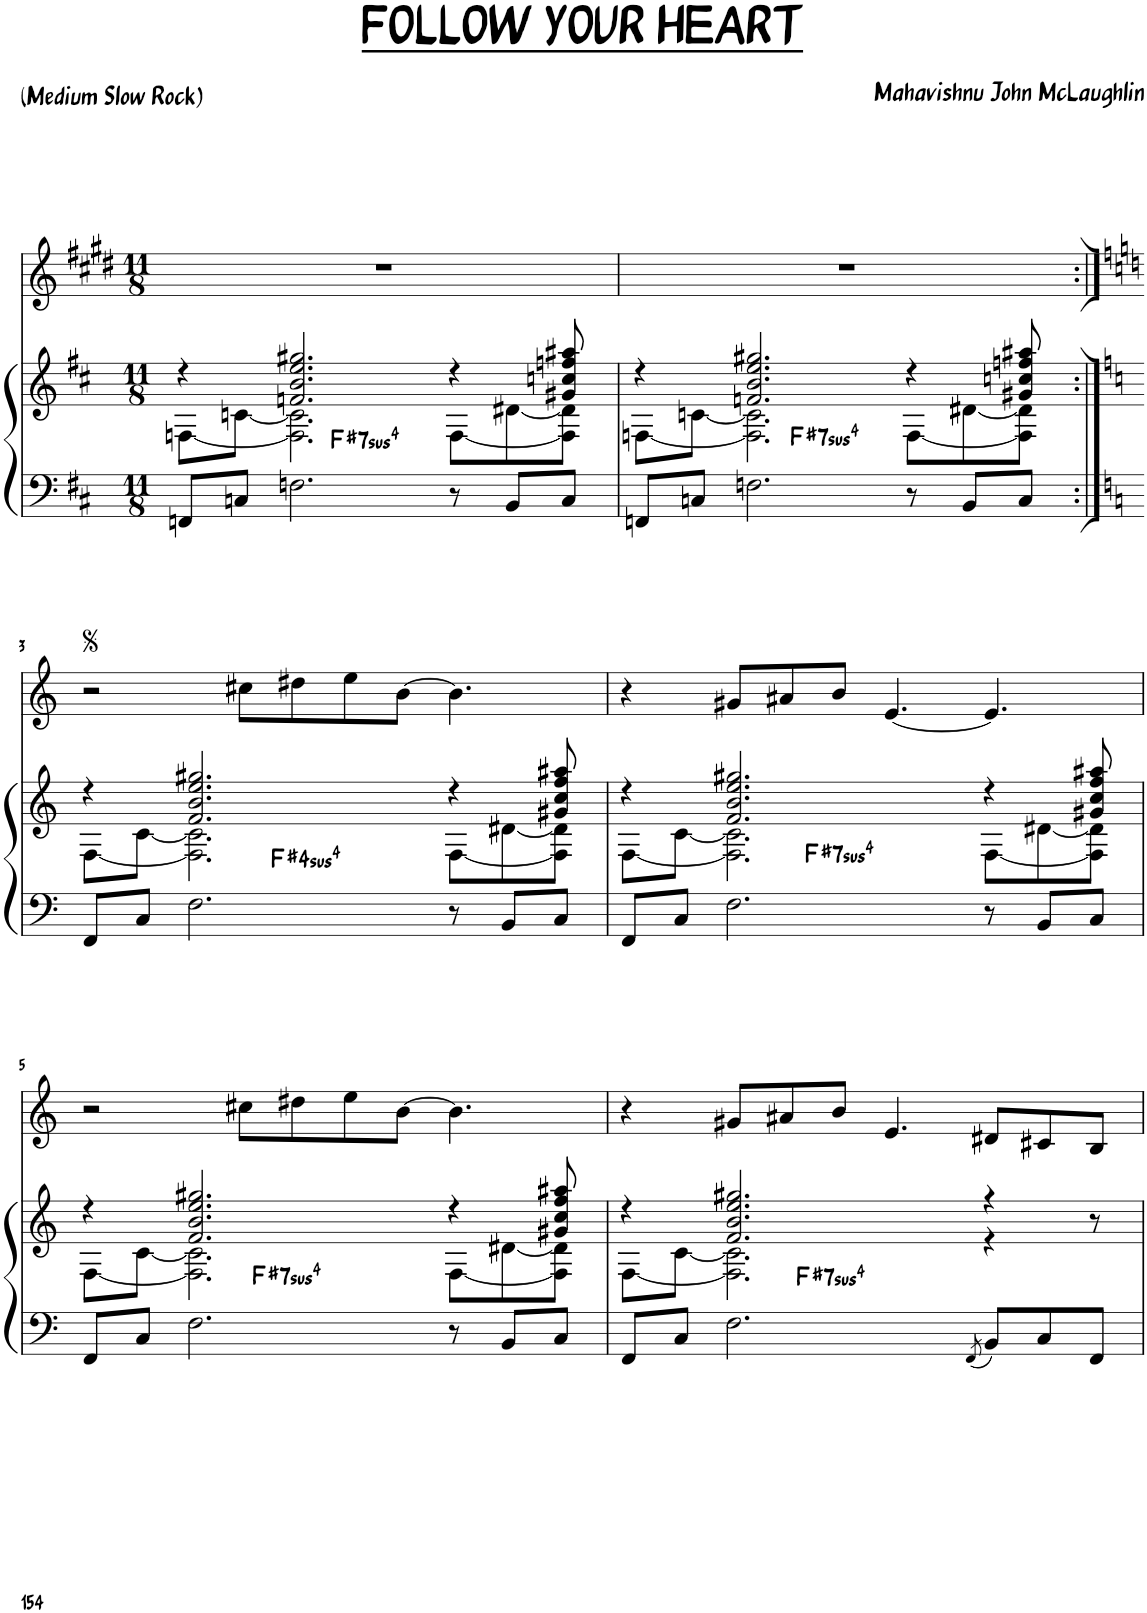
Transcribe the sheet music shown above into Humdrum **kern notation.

**kern	**kern	**harte	**kern
*part2	*part2	*part2	*part1
*staff3	*staff2	*	*staff1
*I"Piano	*	*	*I"Clarinette Basse
*I'Pno	*	*	*
*clefF4	*clefG2	*	*clefG2
*	*	*	*Trd8c14
*k[f#c#]	*k[f#c#]	*	*k[f#c#g#d#]
*M11/8	*M11/8	*	*M11/8
=1	=1	=1	=1
*	*^	*	*
8FFn/L	4r	[8Fn\L	.	8%11r
8Cn/J	.	[8cn\J	.	.
!	!	!	!LO:H:kt=74	!
2.Fn\	2.fn/ 2.b/ 2.ee/ 2.gg#X/	2.F\] 2.c\]	F#:sus4(7)	.
8r	4r	[8F\L	.	.
8BB/L	.	[8d#X\	.	.
8C/J	8g#X/ 8ccn/ 8ffn/ 8aa#X/	8F\] 8d#\]J	.	.
=2	=2	=2	=2	=2
8FFn/L	4r	[8Fn\L	.	8%11r
8Cn/J	.	[8cn\J	.	.
!	!	!	!LO:H:kt=74	!
2.Fn\	2.fn/ 2.b/ 2.ee/ 2.gg#X/	2.F\] 2.c\]	F#:sus4(7)	.
8r	4r	[8F\L	.	.
8BB/L	.	[8d#X\	.	.
8C/J	8g#X/ 8ccn/ 8ffn/ 8aa#X/	8F\] 8d#\]J	.	.
!!LO:LB:g=z
=3:|!	=3:|!	=3:|!	=3:|!	=3:|!
*k[]	*k[]	*	*	*k[]
8FF/L	4r	[8F\L	.	2r
8C/J	.	[8c\J	.	.
!	!	!	!LO:H:kt=4	!
2.F\	2.f/ 2.b/ 2.ee/ 2.gg#X/	2.F\] 2.c\]	F#:sus4(4)	.
.	.	.	.	8cc#X\L
.	.	.	.	8dd#X\
.	.	.	.	8ee\
.	.	.	.	[8b\J
8r	4r	[8F\L	.	4.b\]
8BB/L	.	[8d#X\	.	.
8C/J	8g#X/ 8cc/ 8ff/ 8aa#X/	8F\] 8d#\]J	.	.
=4	=4	=4	=4	=4
8FF/L	4r	[8F\L	.	4r
8C/J	.	[8c\J	.	.
!	!	!	!LO:H:kt=74	!
2.F\	2.f/ 2.b/ 2.ee/ 2.gg#X/	2.F\] 2.c\]	F#:sus4(7)	8g#X/L
.	.	.	.	8a#X/
.	.	.	.	8b/J
.	.	.	.	[4.e/
8r	4r	[8F\L	.	4.e/]
8BB/L	.	[8d#X\	.	.
8C/J	8g#X/ 8cc/ 8ff/ 8aa#X/	8F\] 8d#\]J	.	.
!!LO:LB:g=z
=5	=5	=5	=5	=5
8FF/L	4r	[8F\L	.	2r
8C/J	.	[8c\J	.	.
!	!	!	!LO:H:kt=74	!
2.F\	2.f/ 2.b/ 2.ee/ 2.gg#X/	2.F\] 2.c\]	F#:sus4(7)	.
.	.	.	.	8cc#X\L
.	.	.	.	8dd#X\
.	.	.	.	8ee\
.	.	.	.	[8b\J
8r	4r	[8F\L	.	4.b\]
8BB/L	.	[8d#X\	.	.
8C/J	8g#X/ 8cc/ 8ff/ 8aa#X/	8F\] 8d#\]J	.	.
=6	=6	=6	=6	=6
8FF/L	4r	[8F\L	.	4r
8C/J	.	[8c\J	.	.
!	!	!	!LO:H:kt=74	!
2.F\	2.f/ 2.b/ 2.ee/ 2.gg#X/	2.F\] 2.c\]	F#:sus4(7)	8g#X/L
.	.	.	.	8a#X/
.	.	.	.	8b/J
.	.	.	.	4.e/
8qFF/	.	.	.	.
8BB/L	4r	4r	.	8d#X/L
8C/	.	.	.	8c#X/
8FF/J	8r	8ryy	.	8B/J
*	*v	*v	*	*
=	=	=	=
*-	*-	*-	*-
